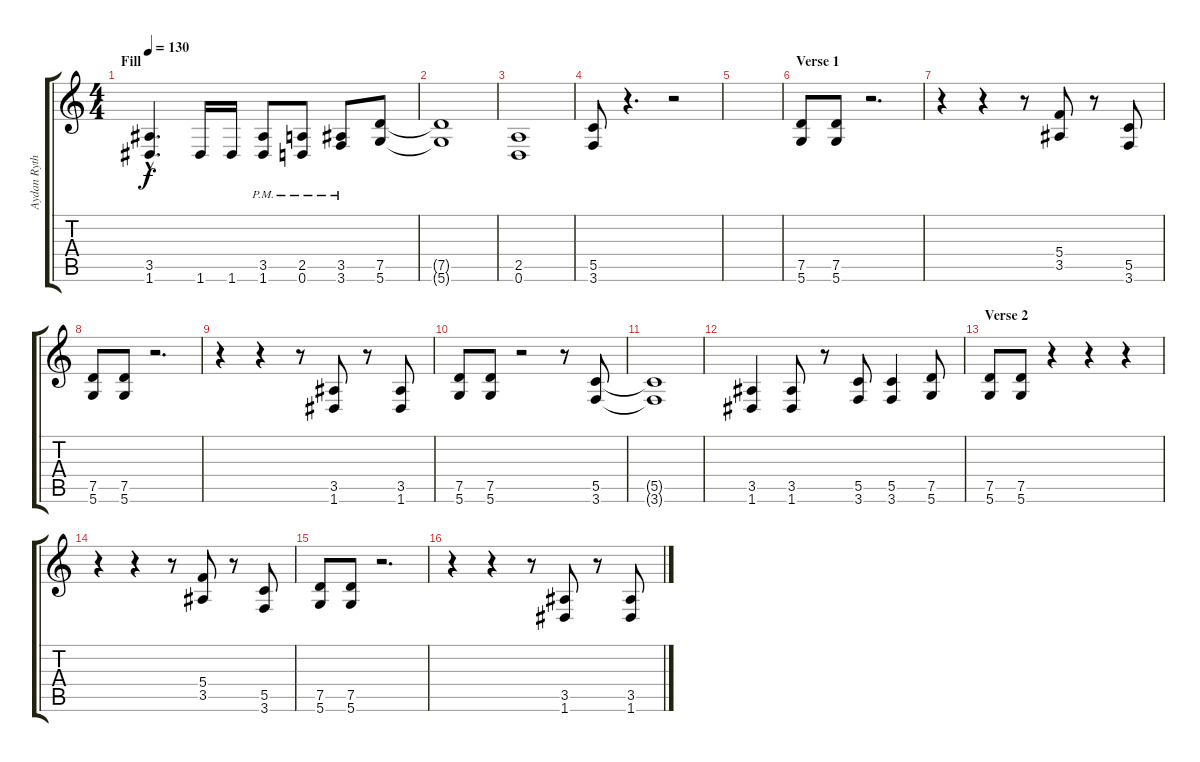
\track ("Aydan Rythm" "Aydan Ryth") {instrument distortionguitar}
\staff {score tabs}
\tuning (D4 A3 F3 C3 G2 D2) {hide}
\ts (4 4)
\section ("" "Fill")
\tempo 130
\clef g2
\ks c
(3.5{hac} 1.6{hac}).4{d dy f} 1.6.16 1.6.16 (3.5{pm} 1.6{pm}).8 (2.5{pm} 0.6{pm}).8 (3.5{pm} 3.6{pm}).8 (7.5 5.6).8 |
(7.5{t} 5.6{t}).1 |
(2.5 0.6).1 |
(5.5 3.6).8 r.4{d} r.2 |
|
\section ("" "Verse 1")
(7.5 5.6).8 (7.5 5.6).8 r.2{d} |
r.4 r.4 r.8 (5.4 3.5).8 r.8 (5.5 3.6).8 |
(7.5 5.6).8 (7.5 5.6).8 r.2{d} |
r.4 r.4 r.8 (3.5 1.6).8 r.8 (3.5 1.6).8 |
(7.5 5.6).8 (7.5 5.6).8 r.2 r.8 (5.5 3.6).8 |
(5.5{t} 3.6{t}).1 |
(3.5 1.6).4 (3.5 1.6).8 r.8 (5.5 3.6).8 (5.5 3.6).4 (7.5 5.6).8 |
\section ("" "Verse 2")
(7.5 5.6).8 (7.5 5.6).8 r.4 r.4 r.4 |
r.4 r.4 r.8 (5.4 3.5).8 r.8 (5.5 3.6).8 |
(7.5 5.6).8 (7.5 5.6).8 r.2{d} |
r.4 r.4 r.8 (3.5 1.6).8 r.8 (3.5 1.6).8
